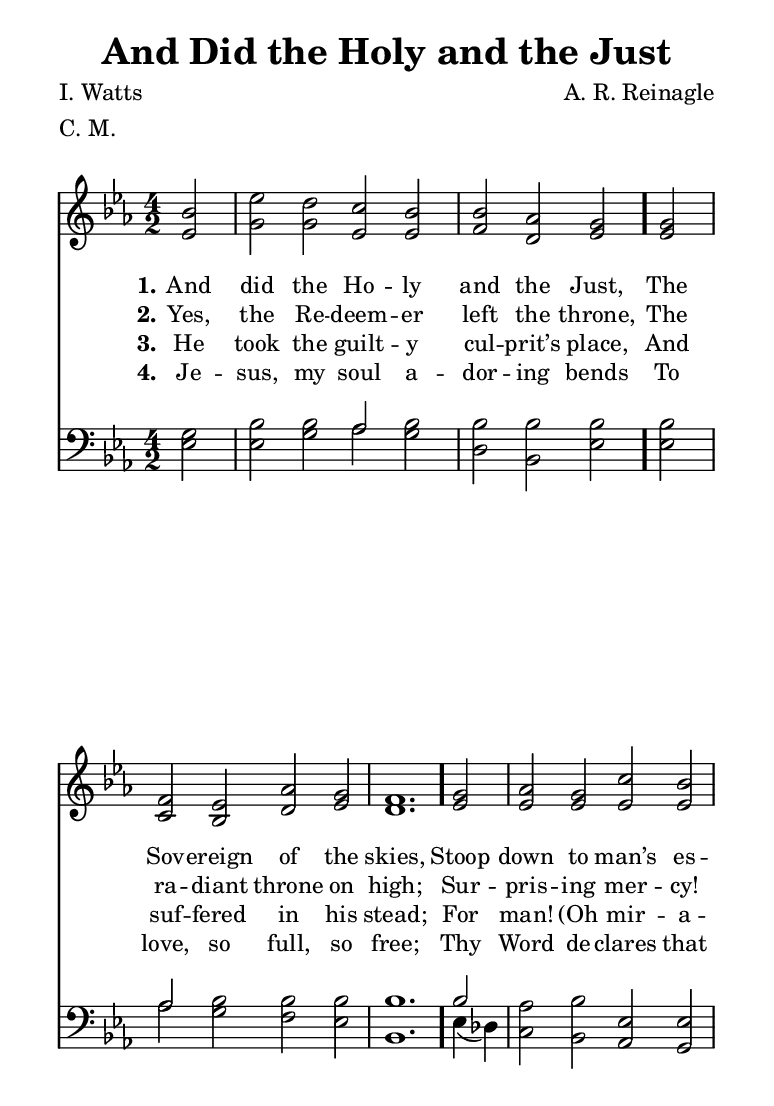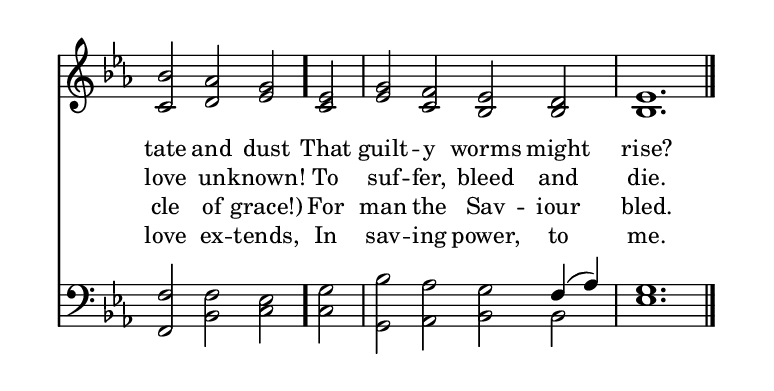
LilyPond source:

\include "common/global.ily"
\paper {
  \include "common/paper.ily"
  ragged-last-bottom = ##t
  system-count = #(cond (is-eogsized 2) (#t #f))
}

\header{
  hymnnumber = "147"
  title = "And Did the Holy and the Just"
  tunename = "St. Peter"
  meter = "C. M."
  poet = "I. Watts"
  composer = "A. R. Reinagle"
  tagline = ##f
}

% for fermata in MIDI
ta = { \tempo 2=80 }
tb = { \tempo 2=40 }

global = {
  \include "common/overrides.ily"
  \override Staff.TimeSignature.style = #'numbered
  \time 4/2
  \override Score.MetronomeMark.transparent = ##t % hide all fermata changes too
  \ta
  \key ees \major
  \partial 2
  \autoBeamOff
}

notesSoprano = {
\global
\relative c'' {

  bes2 | ees d c bes | bes aes g
  g | f ees aes g | f1.
  g2 | aes g c bes | bes aes g
  ees | g f ees d | ees1.
  \bar "|."

}
}

notesAlto = {
\global
\relative e' {

  ees2 | g g ees ees | f d ees
  ees | c bes d ees | d1.
  ees2 | ees ees ees ees | c d ees
  c | ees c bes bes | bes1.

}
}

notesTenor = {
\global
\relative a {

  g2 | bes bes aes bes | bes bes bes
  bes | aes bes bes bes | bes1.
  bes2 | aes bes ees, ees | f f ees
  g | bes aes g f4( aes) | g1.

}
}

notesBass = {
\global
\relative f {

  ees2 | ees g aes g | d bes ees
  ees | aes g f ees | bes1.
  ees4( des) | c2 bes aes g | f bes c
  c | g aes bes bes | ees1.

}
}

wordsA = \lyricmode {
\set stanza = "1."

And did the Ho -- ly and the Just, \bar "."
The Sov -- ereign of the skies, \bar "."
Stoop down to man’s es -- tate and dust \bar "."
That guilt -- y worms might rise? \bar "."

}

wordsB = \lyricmode {
\set stanza = "2."

Yes, the Re -- deem -- er left the throne,
The ra -- diant throne on high;
Sur -- pris -- ing mer -- cy! love un -- known!
To suf -- fer, bleed and die.

}

wordsC = \lyricmode {
\set stanza = "3."

He took the guilt -- y cul -- prit’s place,
And suf -- fered in his stead;
For man! (Oh mir -- a -- cle of grace!)
For man the Sav -- iour bled.

}

wordsD = \lyricmode {
\set stanza = "4."

Je -- sus, my soul a -- dor -- ing bends
To love, so full, so free;
Thy Word de -- clares that love ex -- tends,
In sav -- ing power, to me.

}

\score {
  \context ChoirStaff <<
    \context Staff = upper <<
      \set Staff.autoBeaming = ##f
      \set ChoirStaff.systemStartDelimiter = #'SystemStartBar
      \set ChoirStaff.printPartCombineTexts = ##f
      \partcombine #'(2 . 11) \notesSoprano \notesAlto
      \context NullVoice = sopranos { \voiceOne << \notesSoprano >> }
      \context Lyrics = one   \lyricsto sopranos \wordsA
      \context Lyrics = two   \lyricsto sopranos \wordsB
      \context Lyrics = three \lyricsto sopranos \wordsC
      \context Lyrics = four  \lyricsto sopranos \wordsD
    >>
    \context Staff = men <<
      \set Staff.autoBeaming = ##f
      \clef bass
      \set ChoirStaff.printPartCombineTexts = ##f
      \partcombine #'(2 . 11) \notesTenor \notesBass
    >>
  >>
  \layout {
    \include "common/layout.ily"
  }
  \midi{
    \include "common/midi.ily"
  }
}

\version "2.19.49"  % necessary for upgrading to future LilyPond versions.

% vi:set et ts=2 sw=2 ai nocindent syntax=lilypond:
